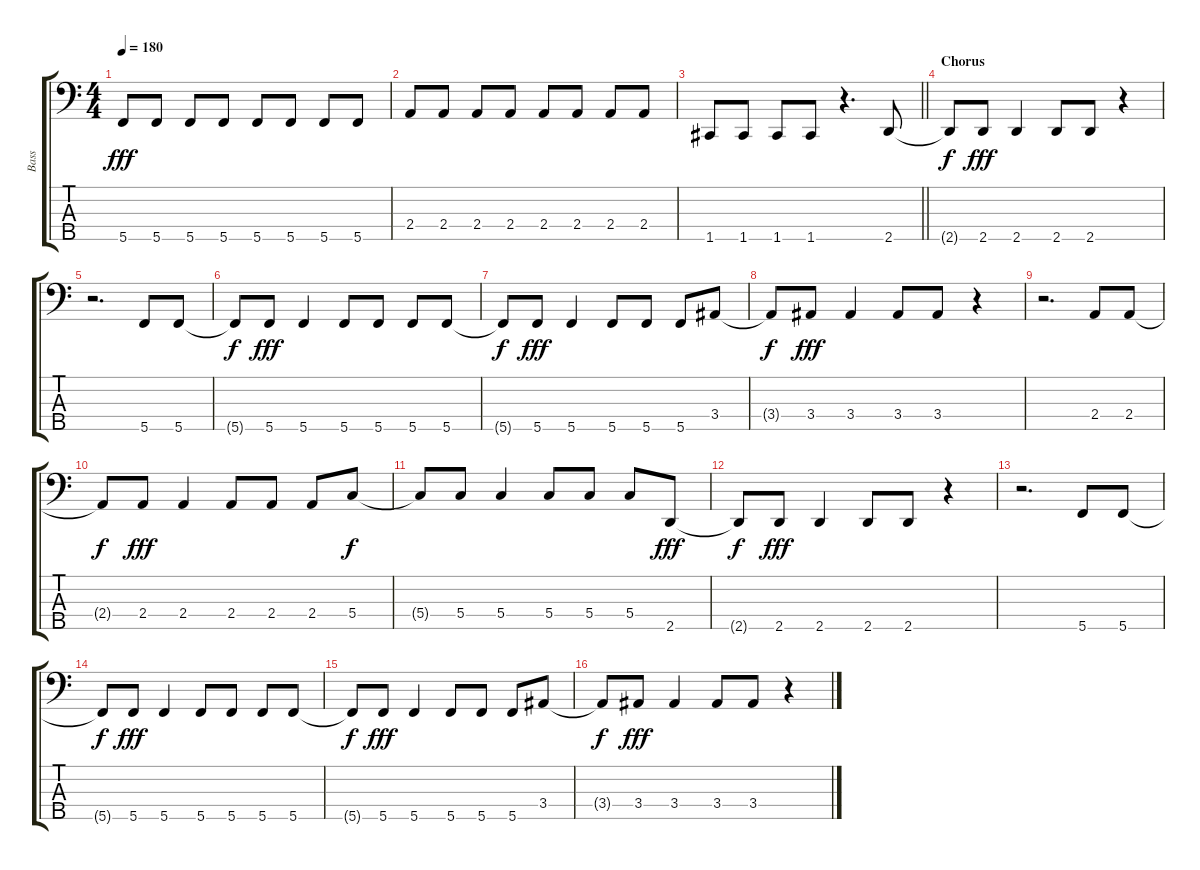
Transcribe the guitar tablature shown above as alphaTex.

\track ("Bass" "Bass") {instrument electricbasspick}
\staff {score tabs}
\tuning (A2 F2 C2 G1 C1) {hide}
\ts (4 4)
\tempo 180
\clef f4
\ks c
5.5.8{dy fff} 5.5.8 5.5.8 5.5.8 5.5.8 5.5.8 5.5.8 5.5.8 |
2.4.8 2.4.8 2.4.8 2.4.8 2.4.8 2.4.8 2.4.8 2.4.8 |
\barLineRight lightlight
1.5.8 1.5.8 1.5.8 1.5.8 r.4{d} 2.5.8 |
\section ("" "Chorus")
2.5{t}.8{dy f} 2.5.8{dy fff} 2.5.4 2.5.8 2.5.8 r.4 |
r.2{d} 5.5.8 5.5.8 |
5.5{t}.8{dy f} 5.5.8{dy fff} 5.5.4 5.5.8 5.5.8 5.5.8 5.5.8 |
5.5{t}.8{dy f} 5.5.8{dy fff} 5.5.4 5.5.8 5.5.8 5.5.8 3.4.8 |
3.4{t}.8{dy f} 3.4.8{dy fff} 3.4.4 3.4.8 3.4.8 r.4 |
r.2{d} 2.4.8 2.4.8 |
2.4{t}.8{dy f} 2.4.8{dy fff} 2.4.4 2.4.8 2.4.8 2.4.8 5.4.8{dy f} |
5.4{t}.8 5.4.8 5.4.4 5.4.8 5.4.8 5.4.8 2.5.8{dy fff} |
2.5{t}.8{dy f} 2.5.8{dy fff} 2.5.4 2.5.8 2.5.8 r.4 |
r.2{d} 5.5.8 5.5.8 |
5.5{t}.8{dy f} 5.5.8{dy fff} 5.5.4 5.5.8 5.5.8 5.5.8 5.5.8 |
5.5{t}.8{dy f} 5.5.8{dy fff} 5.5.4 5.5.8 5.5.8 5.5.8 3.4.8 |
3.4{t}.8{dy f} 3.4.8{dy fff} 3.4.4 3.4.8 3.4.8 r.4
